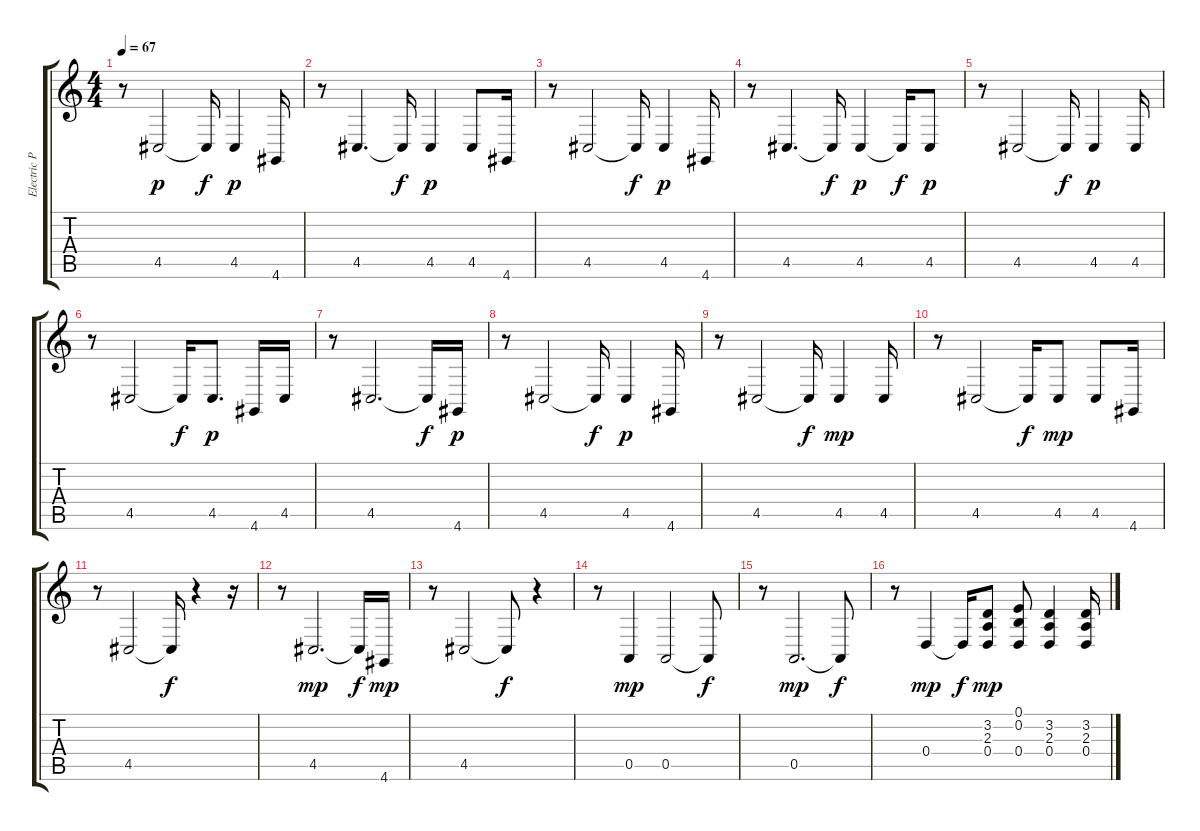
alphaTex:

\track ("Electric Piano Lower" "Electric P") {instrument ocarina}
\staff {score tabs}
\tuning (E4 B3 G3 D3 A2 E2) {hide}
\ts (4 4)
\tempo 67
\clef g2
\ks c
r.8{dy p instrument ocarina} 4.5.2 4.5{t}.16{dy f} 4.5.4{dy p} 4.6.16 |
r.8 4.5.4{d} 4.5{t}.16{dy f} 4.5.4{dy p} 4.5.8 4.6.16 |
r.8 4.5.2 4.5{t}.16{dy f} 4.5.4{dy p} 4.6.16 |
r.8 4.5.4{d} 4.5{t}.16{dy f} 4.5.4{dy p} 4.5{t}.16{dy f} 4.5.8{dy p} |
r.8 4.5.2 4.5{t}.16{dy f} 4.5.4{dy p} 4.5.16 |
r.8 4.5.2 4.5{t}.16{dy f} 4.5.8{d dy p} 4.6.16 4.5.16 |
r.8 4.5.2{d} 4.5{t}.16{dy f} 4.6.16{dy p} |
r.8 4.5.2 4.5{t}.16{dy f} 4.5.4{dy p} 4.6.16 |
r.8 4.5.2 4.5{t}.16{dy f} 4.5.4{dy mp} 4.5.16 |
r.8 4.5.2 4.5{t}.16{dy f} 4.5.8{dy mp} 4.5.8 4.6.16 |
r.8 4.5.2 4.5{t}.16{dy f} r.4 r.16 |
r.8 4.5.2{d dy mp} 4.5{t}.16{dy f} 4.6.16{dy mp} |
r.8 4.5.2 4.5{t}.8{dy f} r.4 |
r.8 0.5.4{dy mp} 0.5.2 0.5{t}.8{dy f} |
r.8 0.5.2{d dy mp} 0.5{t}.8{dy f} |
r.8 0.4.4{dy mp} 0.4{t}.16{dy f} (3.2 2.3 0.4).8{dy mp} (0.1 0.2 0.4).8 (3.2 2.3 0.4).4 (3.2 2.3 0.4).16
